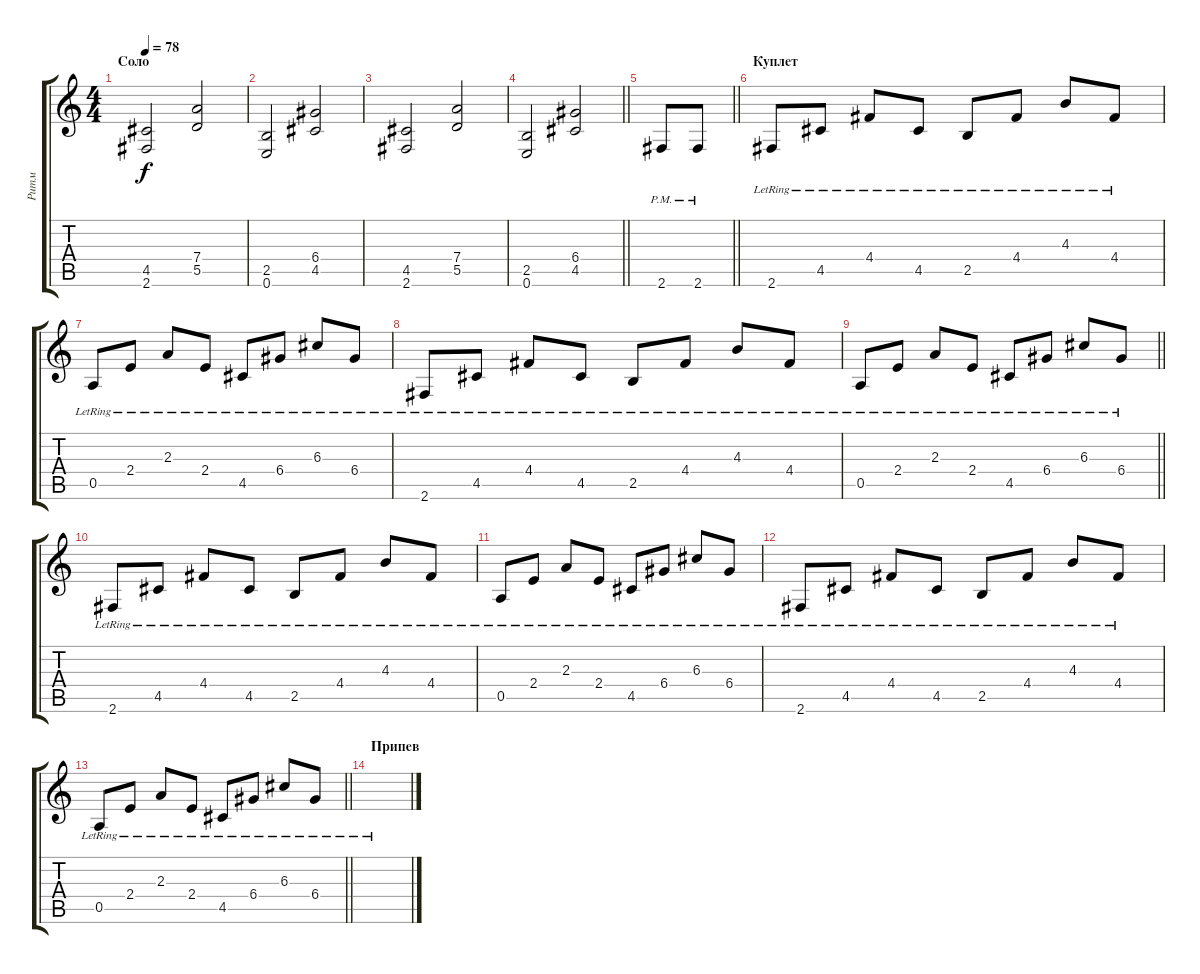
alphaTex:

\track ("Ритм" "Ритм") {instrument acousticguitarsteel}
\staff {score tabs}
\tuning (E4 B3 G3 D3 A2 E2) {hide}
\ts (4 4)
\section ("" "Соло")
\tempo 78
\clef g2
\ks c
(4.5 2.6).2{dy f instrument distortionguitar} (7.4 5.5).2 |
(2.5 0.6).2 (6.4 4.5).2 |
(4.5 2.6).2 (7.4 5.5).2 |
\barLineRight lightlight
(2.5 0.6).2 (6.4 4.5).2 |
\barLineRight lightlight
2.6{pm}.8{instrument acousticguitarsteel} 2.6{pm}.8 |
\section ("" "Куплет")
2.6{lr}.8{instrument acousticguitarsteel} 4.5{lr}.8 4.4{lr}.8 4.5{lr}.8 2.5{lr}.8 4.4{lr}.8 4.3{lr}.8 4.4{lr}.8 |
0.5{lr}.8 2.4{lr}.8 2.3{lr}.8 2.4{lr}.8 4.5{lr}.8 6.4{lr}.8 6.3{lr}.8 6.4{lr}.8 |
2.6{lr}.8 4.5{lr}.8 4.4{lr}.8 4.5{lr}.8 2.5{lr}.8 4.4{lr}.8 4.3{lr}.8 4.4{lr}.8 |
\barLineRight lightlight
0.5{lr}.8 2.4{lr}.8 2.3{lr}.8 2.4{lr}.8 4.5{lr}.8 6.4{lr}.8 6.3{lr}.8 6.4{lr}.8 |
2.6{lr}.8 4.5{lr}.8 4.4{lr}.8 4.5{lr}.8 2.5{lr}.8 4.4{lr}.8 4.3{lr}.8 4.4{lr}.8 |
0.5{lr}.8 2.4{lr}.8 2.3{lr}.8 2.4{lr}.8 4.5{lr}.8 6.4{lr}.8 6.3{lr}.8 6.4{lr}.8 |
2.6{lr}.8 4.5{lr}.8 4.4{lr}.8 4.5{lr}.8 2.5{lr}.8 4.4{lr}.8 4.3{lr}.8 4.4{lr}.8 |
\barLineRight lightlight
0.5{lr}.8 2.4{lr}.8 2.3{lr}.8 2.4{lr}.8 4.5{lr}.8 6.4{lr}.8 6.3{lr}.8 6.4{lr}.8 |
\section ("" "Припев")
